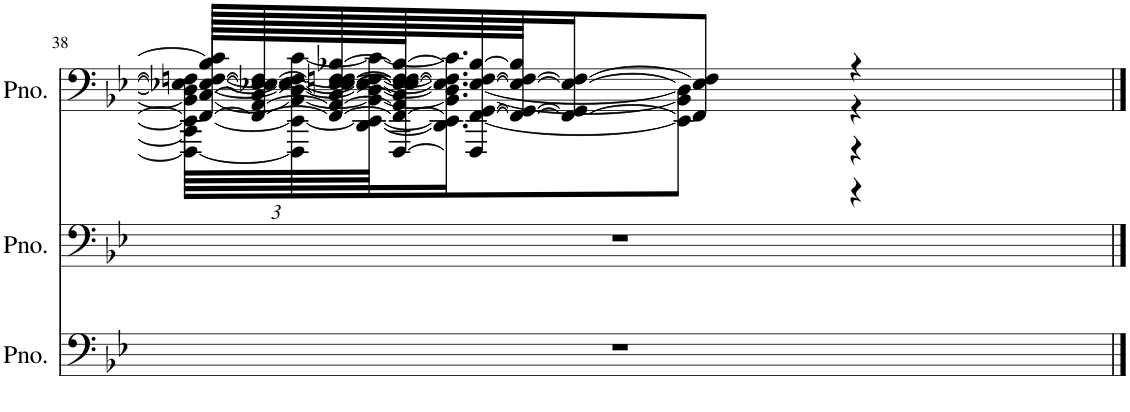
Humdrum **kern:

**kern	**kern	**kern
*part3	*part2	*part1
*staff3	*staff2	*staff1
*I"Piano	*I"Piano	*I"Piano
*I'Pno.	*I'Pno.	*I'Pno.
!!LO:PB:g=z
*clefF4	*clefF4	*clefF4
*k[b-e-]	*k[b-e-]	*k[b-e-]
*M2/4	*M2/4	*M2/4
=38	=38	=38
*	*	*^
*	*	*	*^
*	*	*	*	*^
*	*	*	*	*	*Xbrackettup
2r	2r	4B/]	4CC\]	128FF/_ [128C/ 128E/_ 128F#/_ 128c/LLLLL	96FFF\_ 96EE-\_ 96BB\_ 96D\_ [96E-X\ [96Fn\LLLL
.	.	.	.	128FF/_ [128AA/ 128C/_ [128E-X/ 128E/_ 128F#/_	.
.	.	.	.	.	96FFF\] 96EE-\_ 96BB\_ 96D\_ 96E-\_ 96F\_ [96c\
.	.	.	.	128FF/_ 128AA/_ 128C/_ 128E-/_ 128E/_ [128Fn/ 128F#/_ [128B-X/	.
.	.	.	.	.	[96DD\ 96EE-\_ 96BB\_ 96D\_ 96E-\_ 96F\_ 96c\_JJ
.	.	.	.	[128FFF/ 128FF/_ 128AA/] 128C/] 128E-/] 128E/_ 128F/] 128F#/_ 128B-/_J	.
.	.	.	.	64FFF/] 64FF/_ [64GG/ 64E/_ 64F#/_ 64B-/_	16.DD\] 16.EE-\_ 16.BB\_ 16.D\_ 16.E-\] 16.F\] 16.c\]J
.	.	.	.	64FF/_ 64GG/_ 64E/_ 64F#/_ 64B-/]JJ	.
.	.	.	.	16FF/_ 16GG/] 16E/_ 16F#/_J	.
.	.	.	.	8FF/] 8E/] 8F#/]J	8EE-\] 8BB\] 8D\]J
.	.	4r	4r	4r	4r
*	*	*v	*v	*v	*v
==	==	==
*-	*-	*-
